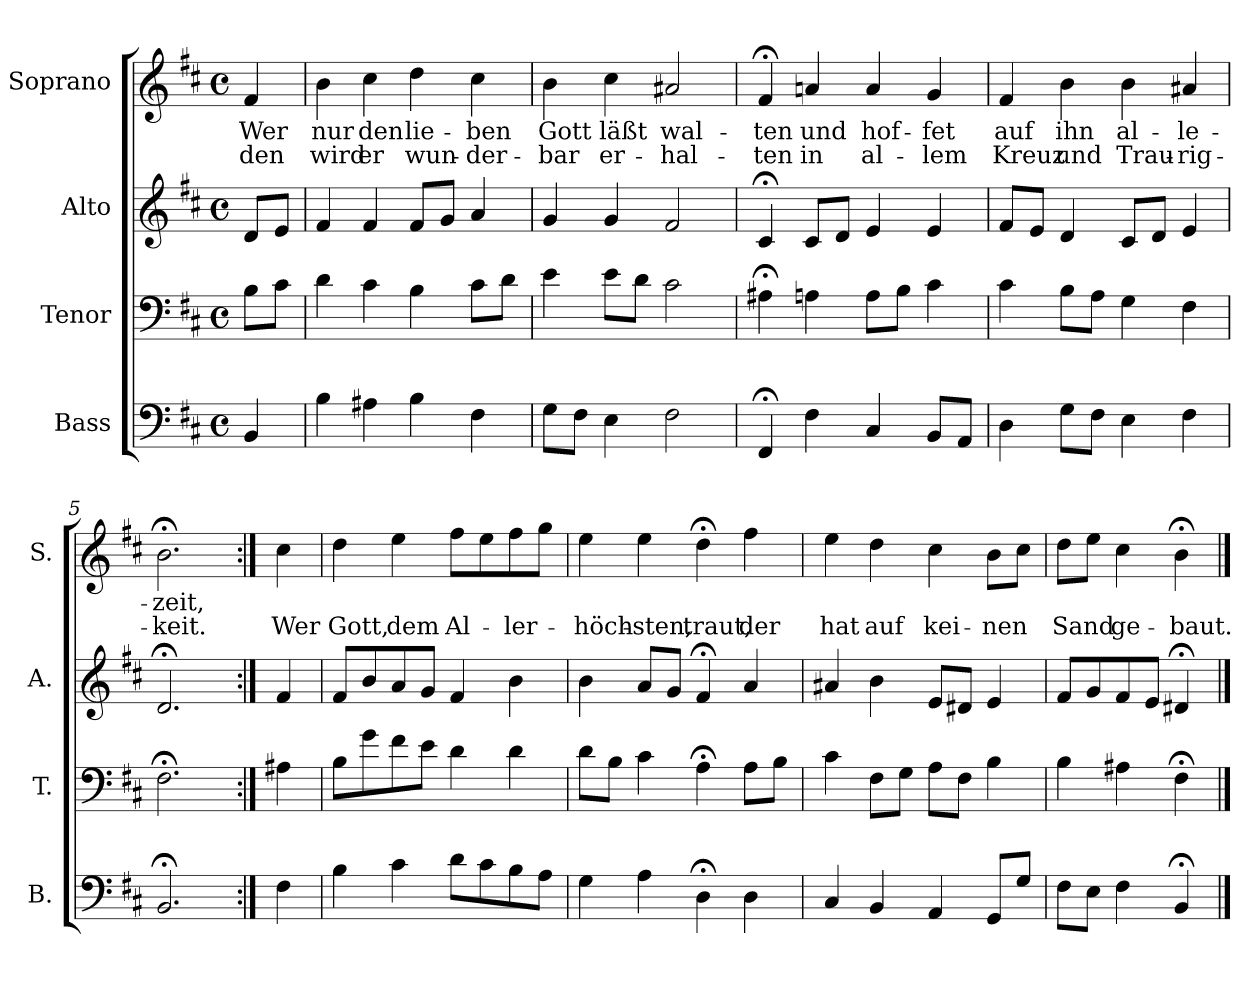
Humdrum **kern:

**kern	**kern	**kern	**kern	**text	**text
*part4	*part3	*part2	*part1	*part1	*part1
*staff4	*staff3	*staff2	*staff1	*staff1	*staff1
*I"Bass	*I"Tenor	*I"Alto	*I"Soprano	*	*
*I'B.	*I'T.	*I'A.	*I'S.	*	*
*clefF4	*clefF4	*clefG2	*clefG2	*	*
*k[f#c#]	*k[f#c#]	*k[f#c#]	*k[f#c#]	*	*
*b:	*b:	*b:	*b:	*	*
*M4/4	*M4/4	*M4/4	*M4/4	*	*
*met(c)	*met(c)	*met(c)	*met(c)	*	*
=	=	=	=	=	=
4BB/	8B\L	8d/L	4f#/	Wer	den
.	8c#\J	8e/J	.	.	.
=1	=1	=1	=1	=1	=1
4B\	4d\	4f#/	4b\	nur	wird
4A#X\	4c#\	4f#/	4cc#\	den	er
4B\	4B\	8f#/L	4dd\	lie-	wun-
.	.	8g/J	.	.	.
4F#\	8c#\L	4a/	4cc#\	-ben	-der-
.	8d\J	.	.	.	.
=2	=2	=2	=2	=2	=2
8G\L	4e\	4g/	4b\	Gott	-bar
8F#\J	.	.	.	.	.
4E\	8e\L	4g/	4cc#\	läßt	er-
.	8d\J	.	.	.	.
2F#\	2c#\	2f#/	2a#X/	wal-	-hal-
=3	=3	=3	=3	=3	=3
4FF#;</	4A#X;<\	4c#;</	4f#;</	-ten	-ten
4F#\	4An\	8c#/L	4an/	und	in
.	.	8d/J	.	.	.
4C#/	8A\L	4e/	4a/	hof-	al-
.	8B\J	.	.	.	.
8BB/L	4c#\	4e/	4g/	-fet	-lem
8AA/J	.	.	.	.	.
=4	=4	=4	=4	=4	=4
4D\	4c#\	8f#/L	4f#/	auf	Kreuz
.	.	8e/J	.	.	.
8G\L	8B\L	4d/	4b\	ihn	und
8F#\J	8A\J	.	.	.	.
4E\	4G\	8c#/L	4b\	al-	Trau-
.	.	8d/J	.	.	.
4F#\	4F#\	4e/	4a#X/	-le-	-rig-
=5	=5	=5	=5	=5	=5
2.BB;</	2.F#;<\	2.d;</	2.b;<\	-zeit,	-keit.
!!LO:LB:g=z
=5a:|!	=5a:|!	=5a:|!	=5a:|!	=5a:|!	=5a:|!
4F#\	4A#X\	4f#/	4cc#\	.	Wer
=6	=6	=6	=6	=6	=6
4B\	8B\L	8f#/L	4dd\	.	Gott,
.	8g\	8b/	.	.	.
4c#\	8f#\	8a/	4ee\	.	dem
.	8e\J	8g/J	.	.	.
8d\L	4d\	4f#/	8ff#\L	.	Al-
8c#\	.	.	8ee\	.	.
8B\	4d\	4b\	8ff#\	.	-ler-
8A\J	.	.	8gg\J	.	.
=7	=7	=7	=7	=7	=7
4G\	8d\L	4b\	4ee\	.	-höch-
.	8B\J	.	.	.	.
4A\	4c#\	8a/L	4ee\	.	-sten,
.	.	8g/J	.	.	.
4D;<\	4A;<\	4f#;</	4dd;<\	.	traut,
4D\	8A\L	4a/	4ff#\	.	der
.	8B\J	.	.	.	.
=8	=8	=8	=8	=8	=8
4C#/	4c#\	4a#X/	4ee\	.	hat
4BB/	8F#\L	4b\	4dd\	.	auf
.	8G\J	.	.	.	.
4AA/	8A\L	8e/L	4cc#\	.	kei-
.	8F#\J	8d#X/J	.	.	.
8GG/L	4B\	4e/	8b\L	.	-nen
8G/J	.	.	8cc#\J	.	.
=9	=9	=9	=9	=9	=9
8F#\L	4B\	8f#/L	8dd\L	.	Sand
8E\J	.	8g/	8ee\J	.	.
4F#\	4A#X\	8f#/	4cc#\	.	ge-
.	.	8e/J	.	.	.
4BB;</	4F#;<\	4d#X;</	4b;<\	.	-baut.
==	==	==	==	==	==
*-	*-	*-	*-	*-	*-
